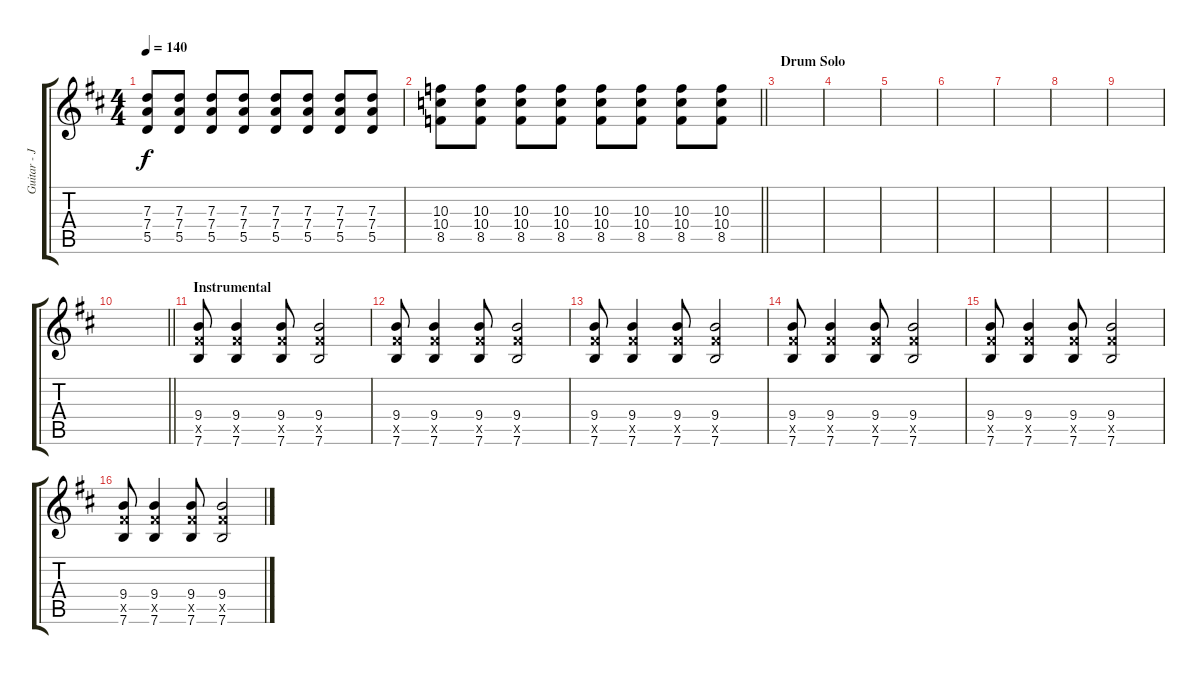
\track ("Guitar - Jamie Cook" "Guitar - J") {instrument overdrivenguitar}
\staff {score tabs}
\tuning (E4 B3 G3 D3 A2 E2) {hide}
\ts (4 4)
\tempo 140
\clef g2
\ks d
(7.3 7.4 5.5).8{dy f} (7.3 7.4 5.5).8 (7.3 7.4 5.5).8 (7.3 7.4 5.5).8 (7.3 7.4 5.5).8 (7.3 7.4 5.5).8 (7.3 7.4 5.5).8 (7.3 7.4 5.5).8 |
\barLineRight lightlight
(10.3 10.4 8.5).8 (10.3 10.4 8.5).8 (10.3 10.4 8.5).8 (10.3 10.4 8.5).8 (10.3 10.4 8.5).8 (10.3 10.4 8.5).8 (10.3 10.4 8.5).8 (10.3 10.4 8.5).8 |
\section ("" "Drum Solo")
|
|
|
|
|
|
|
\barLineRight lightlight
|
\section ("" "Instrumental")
(9.4 9.5{x} 7.6).8 (9.4 9.5{x} 7.6).4 (9.4 9.5{x} 7.6).8 (9.4 9.5{x} 7.6).2 |
(9.4 9.5{x} 7.6).8 (9.4 9.5{x} 7.6).4 (9.4 9.5{x} 7.6).8 (9.4 9.5{x} 7.6).2 |
(9.4 9.5{x} 7.6).8 (9.4 9.5{x} 7.6).4 (9.4 9.5{x} 7.6).8 (9.4 9.5{x} 7.6).2 |
(9.4 9.5{x} 7.6).8 (9.4 9.5{x} 7.6).4 (9.4 9.5{x} 7.6).8 (9.4 9.5{x} 7.6).2 |
(9.4 9.5{x} 7.6).8 (9.4 9.5{x} 7.6).4 (9.4 9.5{x} 7.6).8 (9.4 9.5{x} 7.6).2 |
(9.4 9.5{x} 7.6).8 (9.4 9.5{x} 7.6).4 (9.4 9.5{x} 7.6).8 (9.4 9.5{x} 7.6).2
